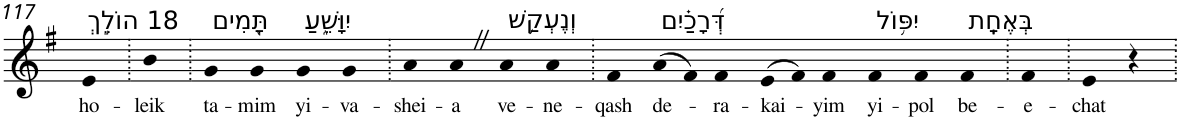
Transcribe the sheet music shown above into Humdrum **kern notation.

**kern	**text
*part1	*part1
*staff1	*staff1
*I"Piano	*
*I'Pno	*
!!LO:PB:g=z
*clefG2	*
*k[f#]	*
*G:	*
=117	=117
!LO:TX:a:t=18 הוֹלֵ֣ךְ	!
!	!LO:LY:b
4e	ho-
=118.	=118.
!	!LO:LY:b
4b	-leik
=119.	=119.
!LO:TX:a:t=תָּ֭מִים	!
!	!LO:LY:b
4g	ta-
!	!LO:LY:b
4g	-mim
!LO:TX:a:t=יִוָּשֵׁ֑עַ	!
!	!LO:LY:b
4g	yi-
!	!LO:LY:b
4g	-va-
=120.	=120.
!	!LO:LY:b
4a	-shei-
!	!LO:LY:b
4aZ	-a
!LO:TX:a:t=וְנֶעְקַ֥שׁ	!
!	!LO:LY:b
4a	ve-
!	!LO:LY:b
4a	-ne-
=121.	=121.
!	!LO:LY:b
4f#	-qash
!LO:TX:a:t=דְּ֝רָכַ֗יִם	!
!	!LO:LY:b
(>8a	de-
8f#)	.
!	!LO:LY:b
4f#	-ra-
!	!LO:LY:b
(>8e	-kai-
8f#)	.
!	!LO:LY:b
4f#	-yim
!LO:TX:a:t=יִפּ֥וֹל	!
!	!LO:LY:b
4f#	yi-
!	!LO:LY:b
4f#	-pol
!LO:TX:a:t=בְּאֶחָֽת	!
!	!LO:LY:b
4f#	be-
=122.	=122.
!	!LO:LY:b
4f#	-e-
=123.	=123.
!	!LO:LY:b
4e	-chat
4r	.
=.	=.
*-	*-
